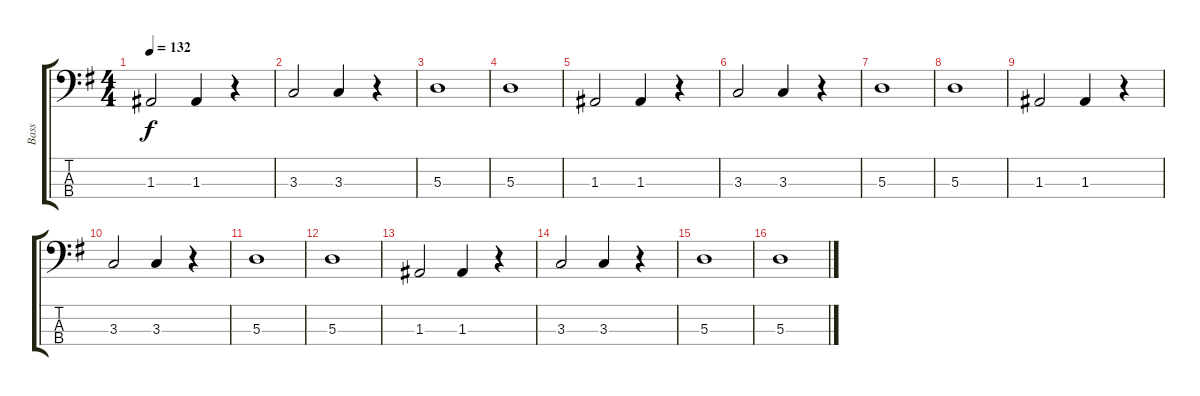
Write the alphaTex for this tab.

\track ("Bass" "Bass") {instrument electricbassfinger}
\staff {score tabs}
\tuning (G2 D2 A1 E1) {hide}
\ts (4 4)
\tempo 132
\clef f4
\ks g
1.3.2{dy f} 1.3.4 r.4 |
3.3.2 3.3.4 r.4 |
5.3.1 |
5.3.1 |
1.3.2 1.3.4 r.4 |
3.3.2 3.3.4 r.4 |
5.3.1 |
5.3.1 |
1.3.2 1.3.4 r.4 |
3.3.2 3.3.4 r.4 |
5.3.1 |
5.3.1 |
1.3.2 1.3.4 r.4 |
3.3.2 3.3.4 r.4 |
5.3.1 |
5.3.1
